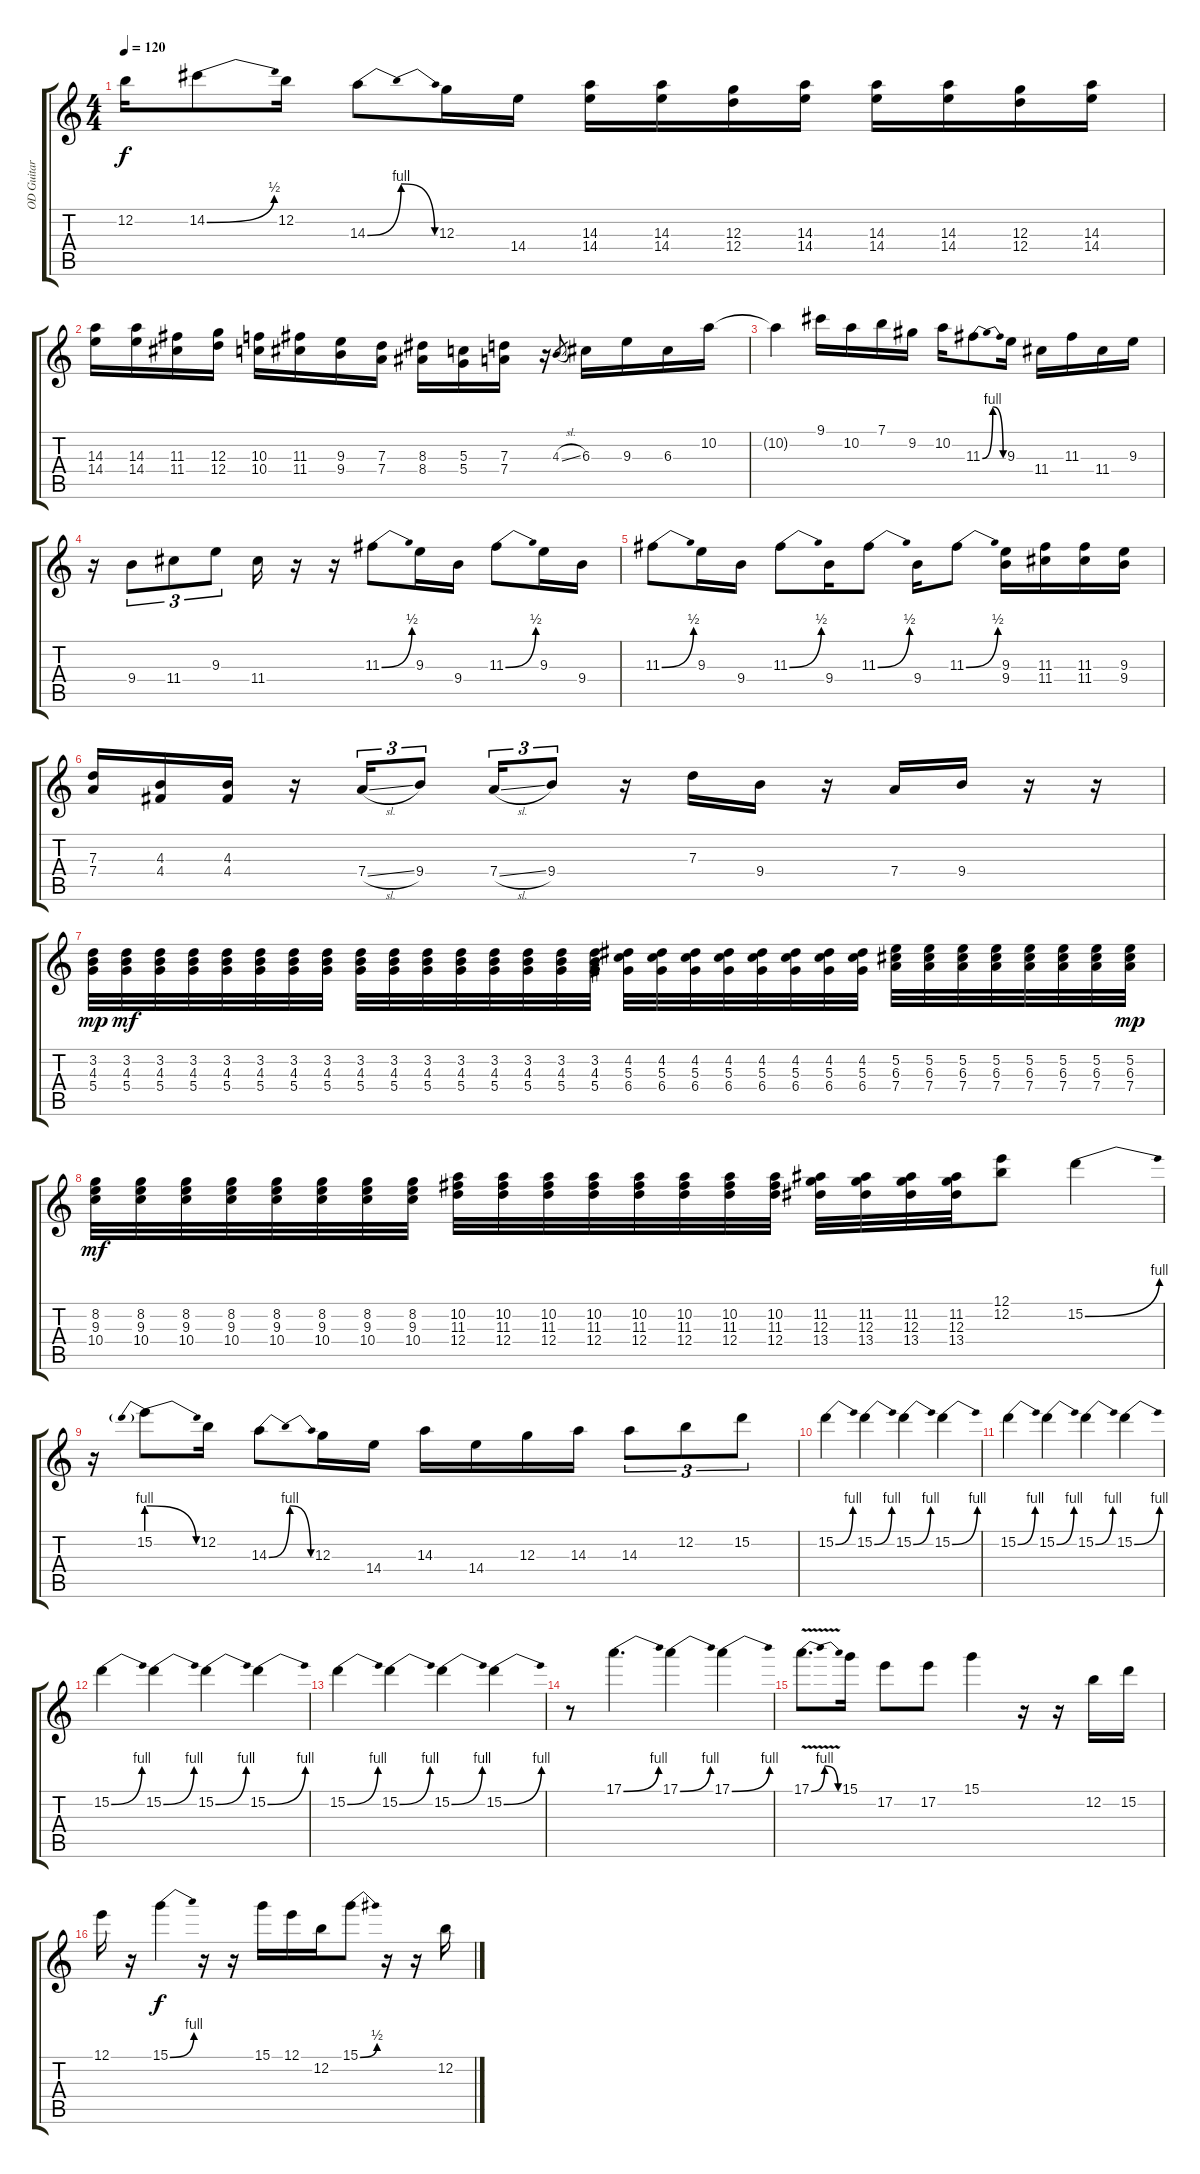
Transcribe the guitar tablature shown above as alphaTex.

\track ("OD Guitar" "OD Guitar") {instrument overdrivenguitar}
\staff {score tabs}
\tuning (E4 B3 G3 D3 A2 E2) {hide}
\ts (4 4)
\tempo 120
\clef g2
\ks c
12.2.16{dy f} 14.2{be (bend 0 0 60 2)}.8 12.2.16 14.3{be (bendrelease 0 0 20 4 40 4 60 0)}.8 12.3.16 14.4.16 (14.3 14.4).16 (14.3 14.4).16 (12.3 12.4).16 (14.3 14.4).16 (14.3 14.4).16 (14.3 14.4).16 (12.3 12.4).16 (14.3 14.4).16 |
(14.3 14.4).16 (14.3 14.4).16 (11.3 11.4).16 (12.3 12.4).16 (10.3 10.4).16 (11.3 11.4).16 (9.3 9.4).16 (7.3 7.4).16 (8.3 8.4).16 (5.3 5.4).16 (7.3 7.4).16 r.16 4.3{sl}.8{gr} 6.3.16 9.3.16 6.3.16 10.2.16 |
10.2{t}.4 9.1.16 10.2.16 7.1.16 9.2.16 10.2.16 11.3{be (bendrelease 0 0 20 4 40 4 60 0)}.8 9.3.16 11.4.16 11.3.16 11.4.16 9.3.16 |
r.16 9.4.8{tu (3 2)} 11.4.8{tu (3 2)} 9.3.8{tu (3 2)} 11.4.16 r.16 r.16 11.3{be (bend 0 0 60 2)}.8 9.3.16 9.4.16 11.3{be (bend 0 0 60 2)}.8 9.3.16 9.4.16 |
11.3{be (bend 0 0 60 2)}.8 9.3.16 9.4.16 11.3{be (bend 0 0 60 2)}.8 9.4.16 11.3{be (bend 0 0 60 2)}.8 9.4.16 11.3{be (bend 0 0 60 2)}.8 (9.3 9.4).16 (11.3 11.4).16 (11.3 11.4).16 (9.3 9.4).16 |
(7.3 7.4).16 (4.3 4.4).16 (4.3 4.4).16 r.16 7.4{sl}.16{tu (3 2)} 9.4.8{tu (3 2)} 7.4{sl}.16{tu (3 2)} 9.4.8{tu (3 2)} r.16 7.3.16 9.4.16 r.16 7.4.16 9.4.16 r.16 r.16 |
(3.2 4.3 5.4).32{dy mp} (3.2 4.3 5.4).32{dy mf} (3.2 4.3 5.4).32 (3.2 4.3 5.4).32 (3.2 4.3 5.4).32 (3.2 4.3 5.4).32 (3.2 4.3 5.4).32 (3.2 4.3 5.4).32 (3.2 4.3 5.4).32 (3.2 4.3 5.4).32 (3.2 4.3 5.4).32 (3.2 4.3 5.4).32 (3.2 4.3 5.4).32 (3.2 4.3 5.4).32 (3.2 4.3 5.4).32 (3.2 4.3 5.4).32 (4.2 5.3 6.4).32 (4.2 5.3 6.4).32 (4.2 5.3 6.4).32 (4.2 5.3 6.4).32 (4.2 5.3 6.4).32 (4.2 5.3 6.4).32 (4.2 5.3 6.4).32 (4.2 5.3 6.4).32 (5.2 6.3 7.4).32 (5.2 6.3 7.4).32 (5.2 6.3 7.4).32 (5.2 6.3 7.4).32 (5.2 6.3 7.4).32 (5.2 6.3 7.4).32 (5.2 6.3 7.4).32 (5.2 6.3 7.4).32{dy mp} |
(8.2 9.3 10.4).32{dy mf} (8.2 9.3 10.4).32 (8.2 9.3 10.4).32 (8.2 9.3 10.4).32 (8.2 9.3 10.4).32 (8.2 9.3 10.4).32 (8.2 9.3 10.4).32 (8.2 9.3 10.4).32 (10.2 11.3 12.4).32 (10.2 11.3 12.4).32 (10.2 11.3 12.4).32 (10.2 11.3 12.4).32 (10.2 11.3 12.4).32 (10.2 11.3 12.4).32 (10.2 11.3 12.4).32 (10.2 11.3 12.4).32 (11.2 12.3 13.4).32 (11.2 12.3 13.4).32 (11.2 12.3 13.4).32 (11.2 12.3 13.4).32 (12.1 12.2).8 15.2{be (bend 0 0 60 4)}.4 |
r.16 15.2{be (prebendrelease 0 4 60 0)}.8 12.2.16 14.3{be (bendrelease 0 0 20 4 40 4 60 0)}.8 12.3.16 14.4.16 14.3.16 14.4.16 12.3.16 14.3.16 14.3.8{tu (3 2)} 12.2.8{tu (3 2)} 15.2.8{tu (3 2)} |
15.2{be (bend 0 0 60 4)}.4 15.2{be (bend 0 0 60 4)}.4 15.2{be (bend 0 0 60 4)}.4 15.2{be (bend 0 0 60 4)}.4 |
15.2{be (bend 0 0 60 4)}.4 15.2{be (bend 0 0 60 4)}.4 15.2{be (bend 0 0 60 4)}.4 15.2{be (bend 0 0 60 4)}.4 |
15.2{be (bend 0 0 60 4)}.4 15.2{be (bend 0 0 60 4)}.4 15.2{be (bend 0 0 60 4)}.4 15.2{be (bend 0 0 60 4)}.4 |
15.2{be (bend 0 0 60 4)}.4 15.2{be (bend 0 0 60 4)}.4 15.2{be (bend 0 0 60 4)}.4 15.2{be (bend 0 0 60 4)}.4 |
r.8 17.1{be (bend 0 0 60 4)}.4{d} 17.1{be (bend 0 0 60 4)}.4 17.1{be (bend 0 0 60 4)}.4 |
17.1{be (bendrelease 0 0 20 4 40 4 60 0) v}.8{d} 15.1.16 17.2.8 17.2.8 15.1.4 r.16 r.16 12.2.16 15.2.16 |
12.1.16 r.16 15.1{be (bend 0 0 60 4)}.4{dy f} r.16 r.16 15.1.16 12.1.16 12.2.16 15.1{be (bend 0 0 60 2)}.8 r.16 r.16 12.2.16
